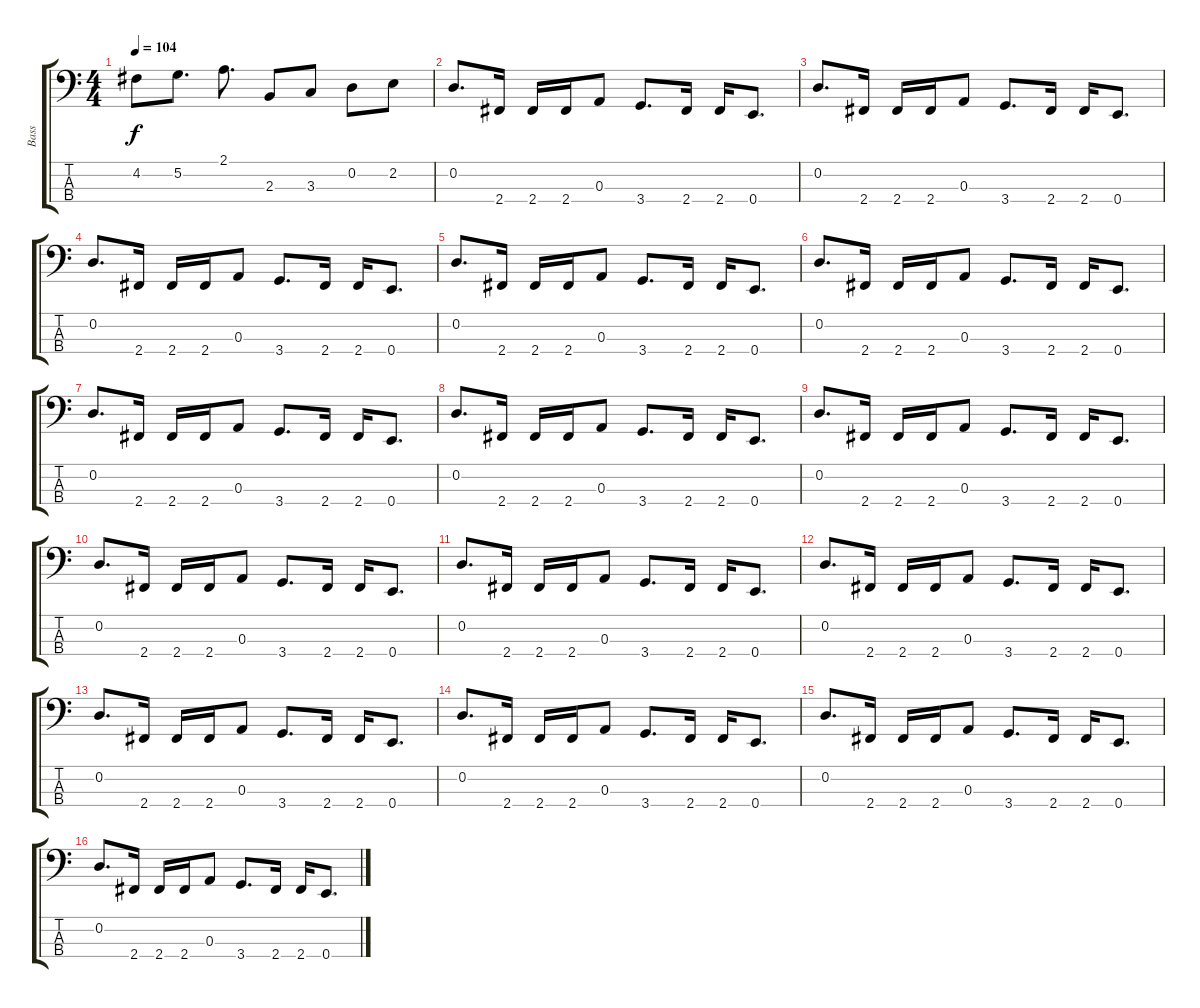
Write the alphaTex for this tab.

\track ("Bass" "Bass") {instrument electricbassfinger}
\staff {score tabs}
\tuning (G2 D2 A1 E1) {hide}
\ts (4 4)
\tempo 104
\clef f4
\ks c
4.2{t}.8{dy f} 5.2.8{d} 2.1.8{d} 2.3.8 3.3.8 0.2.8 2.2.8 |
0.2.8{d} 2.4.16 2.4.16 2.4.16 0.3.8 3.4.8{d} 2.4.16 2.4.16 0.4.8{d} |
0.2.8{d} 2.4.16 2.4.16 2.4.16 0.3.8 3.4.8{d} 2.4.16 2.4.16 0.4.8{d} |
0.2.8{d} 2.4.16 2.4.16 2.4.16 0.3.8 3.4.8{d} 2.4.16 2.4.16 0.4.8{d} |
0.2.8{d} 2.4.16 2.4.16 2.4.16 0.3.8 3.4.8{d} 2.4.16 2.4.16 0.4.8{d} |
0.2.8{d} 2.4.16 2.4.16 2.4.16 0.3.8 3.4.8{d} 2.4.16 2.4.16 0.4.8{d} |
0.2.8{d} 2.4.16 2.4.16 2.4.16 0.3.8 3.4.8{d} 2.4.16 2.4.16 0.4.8{d} |
0.2.8{d} 2.4.16 2.4.16 2.4.16 0.3.8 3.4.8{d} 2.4.16 2.4.16 0.4.8{d} |
0.2.8{d} 2.4.16 2.4.16 2.4.16 0.3.8 3.4.8{d} 2.4.16 2.4.16 0.4.8{d} |
0.2.8{d} 2.4.16 2.4.16 2.4.16 0.3.8 3.4.8{d} 2.4.16 2.4.16 0.4.8{d} |
0.2.8{d} 2.4.16 2.4.16 2.4.16 0.3.8 3.4.8{d} 2.4.16 2.4.16 0.4.8{d} |
0.2.8{d} 2.4.16 2.4.16 2.4.16 0.3.8 3.4.8{d} 2.4.16 2.4.16 0.4.8{d} |
0.2.8{d} 2.4.16 2.4.16 2.4.16 0.3.8 3.4.8{d} 2.4.16 2.4.16 0.4.8{d} |
0.2.8{d} 2.4.16 2.4.16 2.4.16 0.3.8 3.4.8{d} 2.4.16 2.4.16 0.4.8{d} |
0.2.8{d} 2.4.16 2.4.16 2.4.16 0.3.8 3.4.8{d} 2.4.16 2.4.16 0.4.8{d} |
0.2.8{d} 2.4.16 2.4.16 2.4.16 0.3.8 3.4.8{d} 2.4.16 2.4.16 0.4.8{d}
